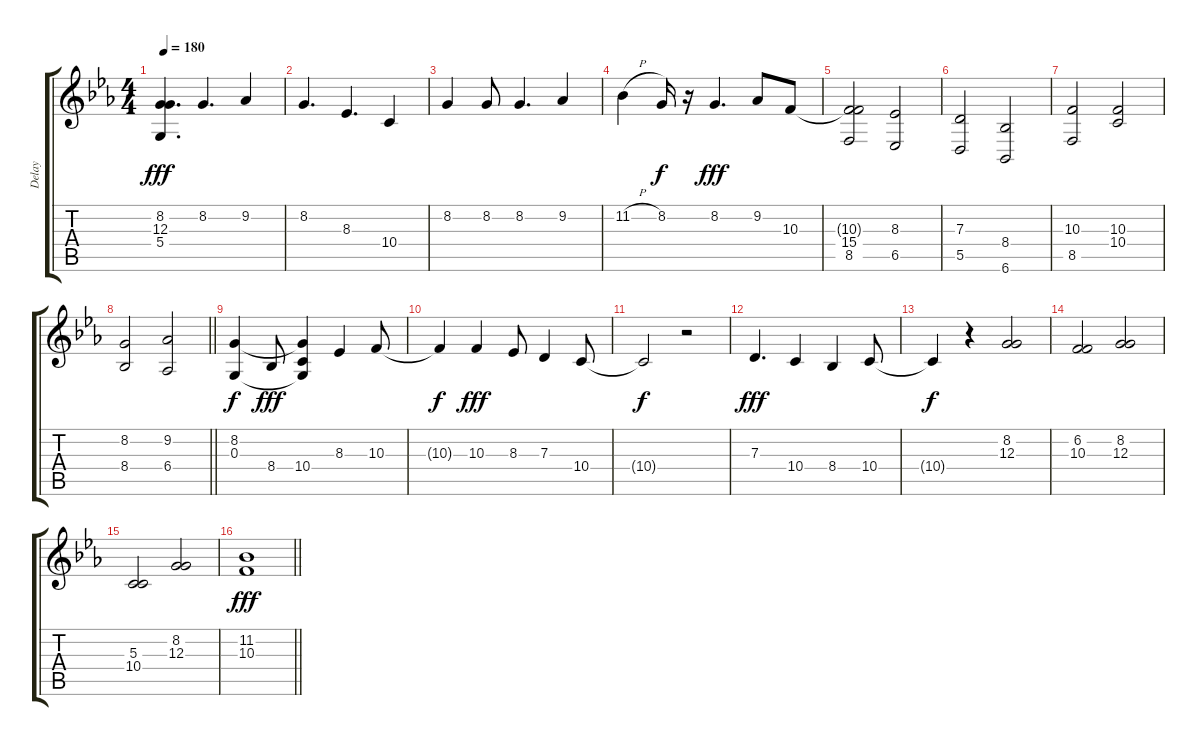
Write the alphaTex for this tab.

\track ("Delay" "Delay") {instrument pad2warm}
\staff {score tabs}
\tuning (E4 B3 G3 D3 A2 E2) {hide}
\ts (4 4)
\tempo 180
\clef g2
\ks eb
(8.2 12.3 5.4).4{d dy fff} 8.2.4{d} 9.2.4 |
8.2.4{d} 8.3.4{d} 10.4.4 |
8.2.4 8.2.8 8.2.4{d} 9.2.4 |
11.2{h}.4 8.2.16{dy f} r.16 8.2.4{d dy fff} 9.2.8 10.3.8 |
(10.3{t} 15.4 8.5).2 (8.3 6.5).2 |
(7.3 5.5).2 (8.4 6.6).2 |
(10.3 8.5).2 (10.3 10.4).2 |
\barLineRight lightlight
(8.2 8.4).2 (9.2 6.4).2 |
\section ("" "")
(8.2 0.3).4{dy f} 8.4.8{dy fff} (8.2{t} 0.3{t} 10.4).4 8.3.4 10.3.8 |
10.3{t}.4{dy f} 10.3.4{dy fff} 8.3.8 7.3.4 10.4.8 |
10.4{t}.2{dy f} r.2 |
7.3.4{d dy fff} 10.4.4 8.4.4 10.4.8 |
10.4{t}.4{dy f} r.4 (8.2 12.3).2 |
(6.2 10.3).2 (8.2 12.3).2 |
(5.3 10.4).2 (8.2 12.3).2 |
\barLineRight lightlight
(11.2 10.3).1{dy fff}
